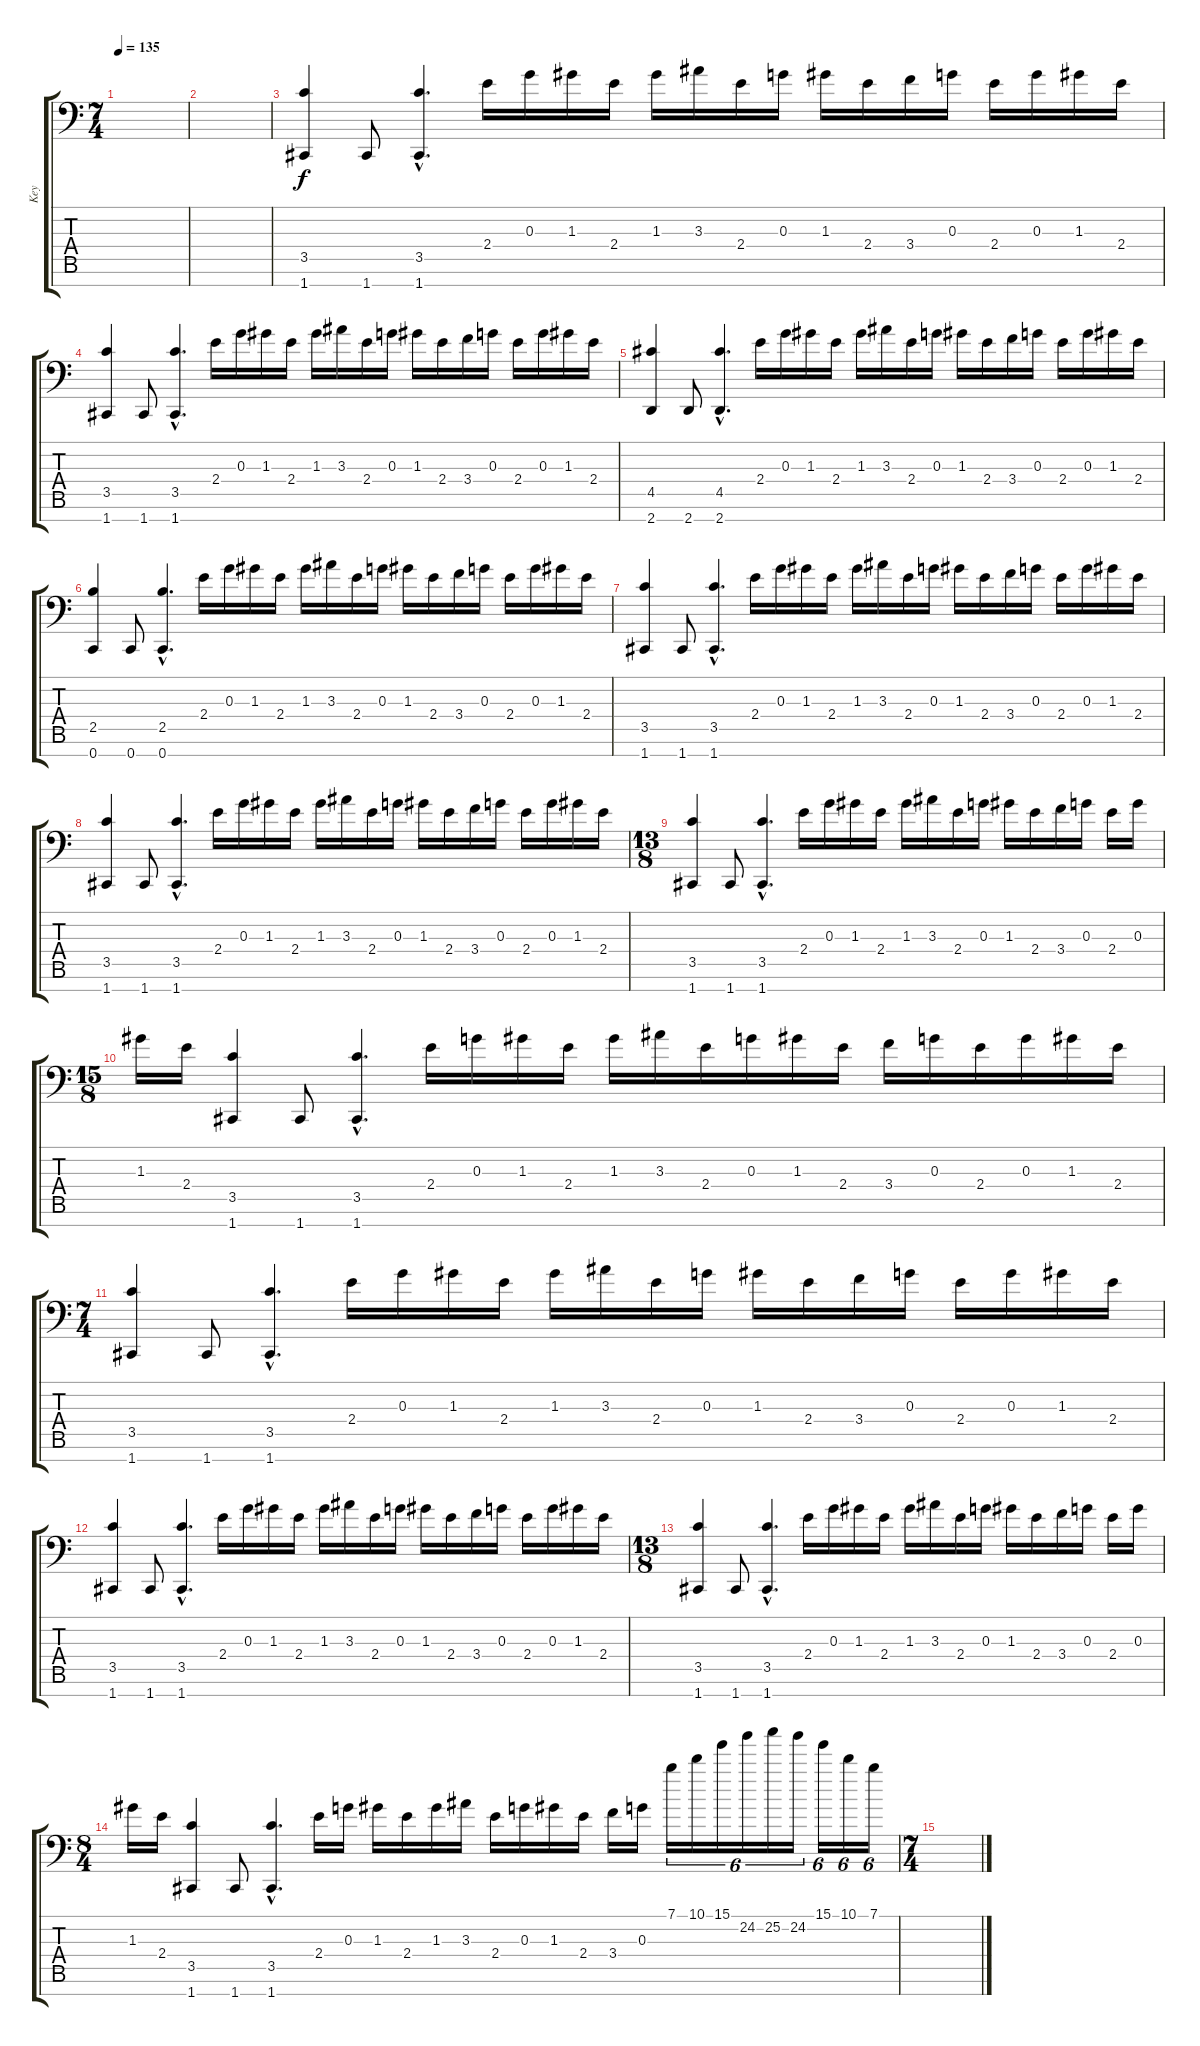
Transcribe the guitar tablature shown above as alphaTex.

\track ("Key" "Key") {instrument distortionguitar}
\staff {score tabs}
\tuning (E4 B3 G3 D3 A2 E2 C-1) {hide}
\ts (7 4)
\tempo 135
\clef f4
\ks c
|
|
(3.5 1.7).4 1.7.8 (3.5{hac} 1.7{hac}).4{d} 2.4.16 0.3.16 1.3.16 2.4.16 1.3.16 3.3.16 2.4.16 0.3.16 1.3.16 2.4.16 3.4.16 0.3.16 2.4.16 0.3.16 1.3.16 2.4.16 |
(3.5 1.7).4 1.7.8 (3.5{hac} 1.7{hac}).4{d} 2.4.16 0.3.16 1.3.16 2.4.16 1.3.16 3.3.16 2.4.16 0.3.16 1.3.16 2.4.16 3.4.16 0.3.16 2.4.16 0.3.16 1.3.16 2.4.16 |
(4.5 2.7).4 2.7.8 (4.5{hac} 2.7{hac}).4{d} 2.4.16 0.3.16 1.3.16 2.4.16 1.3.16 3.3.16 2.4.16 0.3.16 1.3.16 2.4.16 3.4.16 0.3.16 2.4.16 0.3.16 1.3.16 2.4.16 |
(2.5 0.7).4 0.7.8 (2.5{hac} 0.7{hac}).4{d} 2.4.16 0.3.16 1.3.16 2.4.16 1.3.16 3.3.16 2.4.16 0.3.16 1.3.16 2.4.16 3.4.16 0.3.16 2.4.16 0.3.16 1.3.16 2.4.16 |
(3.5 1.7).4 1.7.8 (3.5{hac} 1.7{hac}).4{d} 2.4.16 0.3.16 1.3.16 2.4.16 1.3.16 3.3.16 2.4.16 0.3.16 1.3.16 2.4.16 3.4.16 0.3.16 2.4.16 0.3.16 1.3.16 2.4.16 |
(3.5 1.7).4 1.7.8 (3.5{hac} 1.7{hac}).4{d} 2.4.16 0.3.16 1.3.16 2.4.16 1.3.16 3.3.16 2.4.16 0.3.16 1.3.16 2.4.16 3.4.16 0.3.16 2.4.16 0.3.16 1.3.16 2.4.16 |
\ts (13 8)
(3.5 1.7).4 1.7.8 (3.5{hac} 1.7{hac}).4{d} 2.4.16 0.3.16 1.3.16 2.4.16 1.3.16 3.3.16 2.4.16 0.3.16 1.3.16 2.4.16 3.4.16 0.3.16 2.4.16 0.3.16 |
\ts (15 8)
1.3.16 2.4.16 (3.5 1.7).4 1.7.8 (3.5{hac} 1.7{hac}).4{d} 2.4.16 0.3.16 1.3.16 2.4.16 1.3.16 3.3.16 2.4.16 0.3.16 1.3.16 2.4.16 3.4.16 0.3.16 2.4.16 0.3.16 1.3.16 2.4.16 |
\ts (7 4)
(3.5 1.7).4 1.7.8 (3.5{hac} 1.7{hac}).4{d} 2.4.16 0.3.16 1.3.16 2.4.16 1.3.16 3.3.16 2.4.16 0.3.16 1.3.16 2.4.16 3.4.16 0.3.16 2.4.16 0.3.16 1.3.16 2.4.16 |
(3.5 1.7).4 1.7.8 (3.5{hac} 1.7{hac}).4{d} 2.4.16 0.3.16 1.3.16 2.4.16 1.3.16 3.3.16 2.4.16 0.3.16 1.3.16 2.4.16 3.4.16 0.3.16 2.4.16 0.3.16 1.3.16 2.4.16 |
\ts (13 8)
(3.5 1.7).4 1.7.8 (3.5{hac} 1.7{hac}).4{d} 2.4.16 0.3.16 1.3.16 2.4.16 1.3.16 3.3.16 2.4.16 0.3.16 1.3.16 2.4.16 3.4.16 0.3.16 2.4.16 0.3.16 |
\ts (8 4)
1.3.16 2.4.16 (3.5 1.7).4 1.7.8 (3.5{hac} 1.7{hac}).4{d} 2.4.16 0.3.16 1.3.16 2.4.16 1.3.16 3.3.16 2.4.16 0.3.16 1.3.16 2.4.16 3.4.16 0.3.16 7.1.16{tu (6 4)} 10.1.16{tu (6 4)} 15.1.16{tu (6 4)} 24.2.16{tu (6 4)} 25.2.16{tu (6 4)} 24.2.16{tu (6 4)} 15.1.16{tu (6 4)} 10.1.16{tu (6 4)} 7.1.16{tu (6 4)} |
\ts (7 4)
